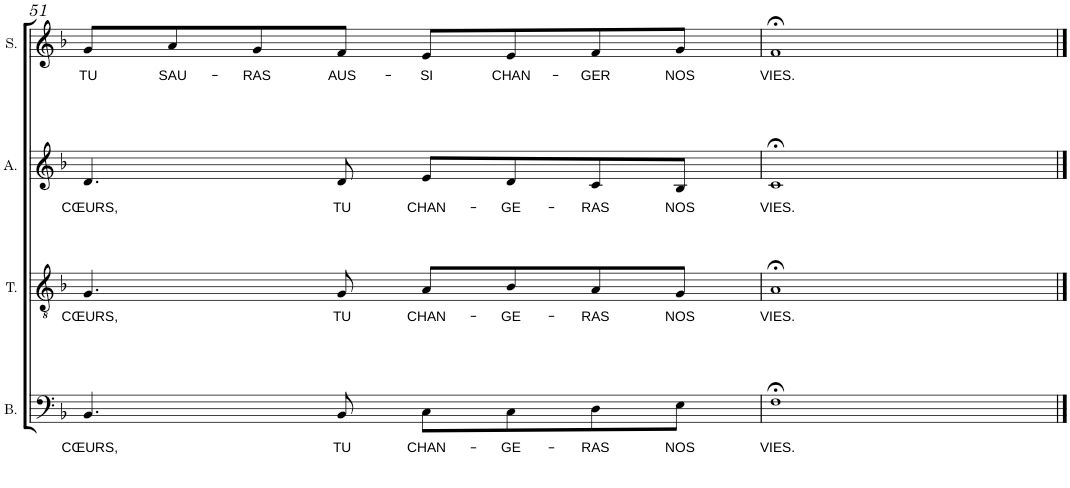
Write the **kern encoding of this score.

**kern	**text	**kern	**text	**kern	**text	**kern	**text
*part4	*part4	*part3	*part3	*part2	*part2	*part1	*part1
*staff4	*staff4	*staff3	*staff3	*staff2	*staff2	*staff1	*staff1
*I"Bass	*	*I"Tenor	*	*I"Alto	*	*I"Soprano	*
*I'B.	*	*I'T.	*	*I'A.	*	*I'S.	*
!!LO:PB:g=z
*clefF4	*	*clefGv2	*	*clefG2	*	*clefG2	*
*k[b-]	*	*k[b-]	*	*k[b-]	*	*k[b-]	*
*M4/4	*	*M4/4	*	*M4/4	*	*M4/4	*
=51	=51	=51	=51	=51	=51	=51	=51
!	!LO:LY:b	!	!LO:LY:b	!	!LO:LY:b	!	!LO:LY:b
4.BB-/	CŒURS,	4.G/	CŒURS,	4.d/	CŒURS,	8g/L	TU
!	!	!	!	!	!	!	!LO:LY:b
.	.	.	.	.	.	8a/	SAU-
!	!	!	!	!	!	!	!LO:LY:b
.	.	.	.	.	.	8g/	-RAS
!	!LO:LY:b	!	!LO:LY:b	!	!LO:LY:b	!	!LO:LY:b
8BB-/	TU	8G/	TU	8d/	TU	8f/J	AUS-
!	!LO:LY:b	!	!LO:LY:b	!	!LO:LY:b	!	!LO:LY:b
8C\L	CHAN-	8A/L	CHAN-	8e/L	CHAN-	8e/L	-SI
!	!LO:LY:b	!	!LO:LY:b	!	!LO:LY:b	!	!LO:LY:b
8C\	-GE-	8B-/	-GE-	8d/	-GE-	8e/	CHAN-
!	!LO:LY:b	!	!LO:LY:b	!	!LO:LY:b	!	!LO:LY:b
8D\	-RAS	8A/	-RAS	8c/	-RAS	8f/	-GER
!	!LO:LY:b	!	!LO:LY:b	!	!LO:LY:b	!	!LO:LY:b
8E\J	NOS	8G/J	NOS	8B-/J	NOS	8g/J	NOS
=52	=52	=52	=52	=52	=52	=52	=52
!	!LO:LY:b	!	!LO:LY:b	!	!LO:LY:b	!	!LO:LY:b
1F;<	VIES.	1A;<	VIES.	1c;<	VIES.	1f;<	VIES.
==	==	==	==	==	==	==	==
*-	*-	*-	*-	*-	*-	*-	*-
